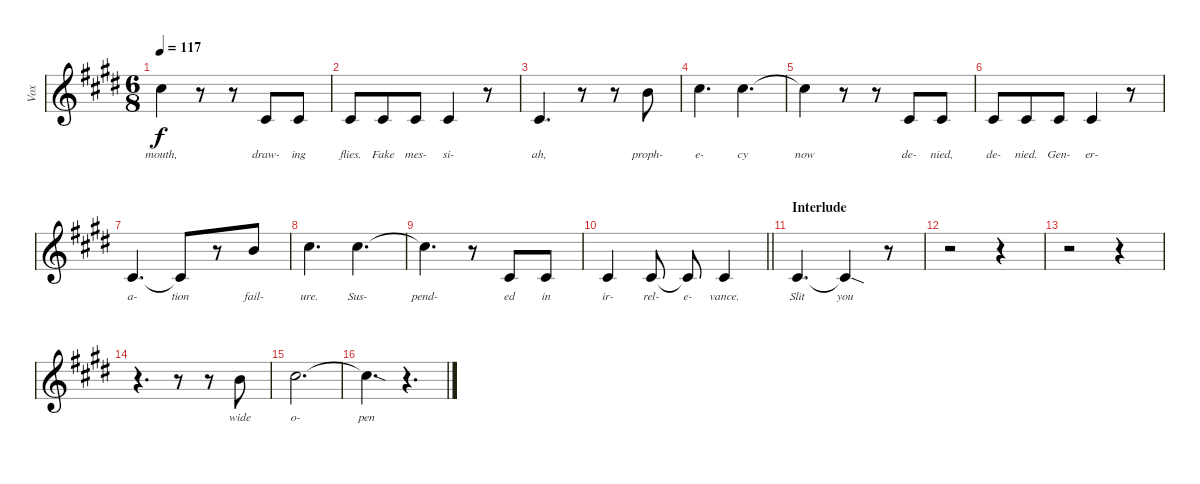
\track ("Vox" "Vox") {instrument brasssection}
\staff {score}
\tuning (Eb4 Bb3 Gb3 Db3 Ab2 Db2) {hide}
\ts (6 8)
\tempo 117
\clef g2
\ks c#minor
10.1{t}.4{lyrics (0 "mouth,") lyrics (1 "") lyrics (2 "") lyrics (3 "") lyrics (4 "") dy f} r.8 r.8 7.3.8{lyrics (0 "draw-") lyrics (1 "") lyrics (2 "") lyrics (3 "") lyrics (4 "")} 7.3.8{lyrics (0 "ing") lyrics (1 "") lyrics (2 "") lyrics (3 "") lyrics (4 "")} |
7.3.8{lyrics (0 "flies.") lyrics (1 "") lyrics (2 "") lyrics (3 "") lyrics (4 "")} 7.3.8{lyrics (0 "Fake") lyrics (1 "") lyrics (2 "") lyrics (3 "") lyrics (4 "")} 7.3.8{lyrics (0 "mes-") lyrics (1 "") lyrics (2 "") lyrics (3 "") lyrics (4 "")} 7.3.4{lyrics (0 "si-") lyrics (1 "") lyrics (2 "") lyrics (3 "") lyrics (4 "")} r.8 |
7.3.4{d lyrics (0 "ah,") lyrics (1 "") lyrics (2 "") lyrics (3 "") lyrics (4 "")} r.8 r.8 8.1.8{lyrics (0 "proph-") lyrics (1 "") lyrics (2 "") lyrics (3 "") lyrics (4 "")} |
10.1.4{d lyrics (0 "e-") lyrics (1 "") lyrics (2 "") lyrics (3 "") lyrics (4 "")} 10.1.4{d lyrics (0 "cy") lyrics (1 "") lyrics (2 "") lyrics (3 "") lyrics (4 "")} |
10.1{t}.4{lyrics (0 "now") lyrics (1 "") lyrics (2 "") lyrics (3 "") lyrics (4 "")} r.8 r.8 7.3.8{lyrics (0 "de-") lyrics (1 "") lyrics (2 "") lyrics (3 "") lyrics (4 "")} 7.3.8{lyrics (0 "nied,") lyrics (1 "") lyrics (2 "") lyrics (3 "") lyrics (4 "")} |
7.3.8{lyrics (0 "de-") lyrics (1 "") lyrics (2 "") lyrics (3 "") lyrics (4 "")} 7.3.8{lyrics (0 "nied.") lyrics (1 "") lyrics (2 "") lyrics (3 "") lyrics (4 "")} 7.3.8{lyrics (0 "Gen-") lyrics (1 "") lyrics (2 "") lyrics (3 "") lyrics (4 "")} 7.3.4{lyrics (0 "er-") lyrics (1 "") lyrics (2 "") lyrics (3 "") lyrics (4 "")} r.8 |
7.3.4{d lyrics (0 "a-") lyrics (1 "") lyrics (2 "") lyrics (3 "") lyrics (4 "")} 7.3{t}.8{lyrics (0 "tion") lyrics (1 "") lyrics (2 "") lyrics (3 "") lyrics (4 "")} r.8 8.1.8{lyrics (0 "fail-") lyrics (1 "") lyrics (2 "") lyrics (3 "") lyrics (4 "")} |
10.1.4{d lyrics (0 "ure.") lyrics (1 "") lyrics (2 "") lyrics (3 "") lyrics (4 "")} 10.1.4{d lyrics (0 "Sus-") lyrics (1 "") lyrics (2 "") lyrics (3 "") lyrics (4 "")} |
10.1{t}.4{d lyrics (0 "pend-") lyrics (1 "") lyrics (2 "") lyrics (3 "") lyrics (4 "")} r.8 7.3.8{lyrics (0 "ed") lyrics (1 "") lyrics (2 "") lyrics (3 "") lyrics (4 "")} 7.3.8{lyrics (0 "in") lyrics (1 "") lyrics (2 "") lyrics (3 "") lyrics (4 "")} |
\barLineRight lightlight
7.3.4{lyrics (0 "ir-") lyrics (1 "") lyrics (2 "") lyrics (3 "") lyrics (4 "")} 7.3.8{lyrics (0 "rel-") lyrics (1 "") lyrics (2 "") lyrics (3 "") lyrics (4 "")} 7.3{t}.8{lyrics (0 "e-") lyrics (1 "") lyrics (2 "") lyrics (3 "") lyrics (4 "")} 7.3.4{lyrics (0 "vance.") lyrics (1 "") lyrics (2 "") lyrics (3 "") lyrics (4 "")} |
\section ("" "Interlude")
7.3.4{d lyrics (0 "Slit") lyrics (1 "") lyrics (2 "") lyrics (3 "") lyrics (4 "")} 7.3{sod t}.4{lyrics (0 "you") lyrics (1 "") lyrics (2 "") lyrics (3 "") lyrics (4 "")} r.8 |
r.2 r.4 |
r.2 r.4 |
r.4{d} r.8 r.8 8.1.8{lyrics (0 "wide") lyrics (1 "") lyrics (2 "") lyrics (3 "") lyrics (4 "")} |
10.1.2{d lyrics (0 "o-") lyrics (1 "") lyrics (2 "") lyrics (3 "") lyrics (4 "")} |
10.1{sod t}.4{d lyrics (0 "pen") lyrics (1 "") lyrics (2 "") lyrics (3 "") lyrics (4 "")} r.4{d}
